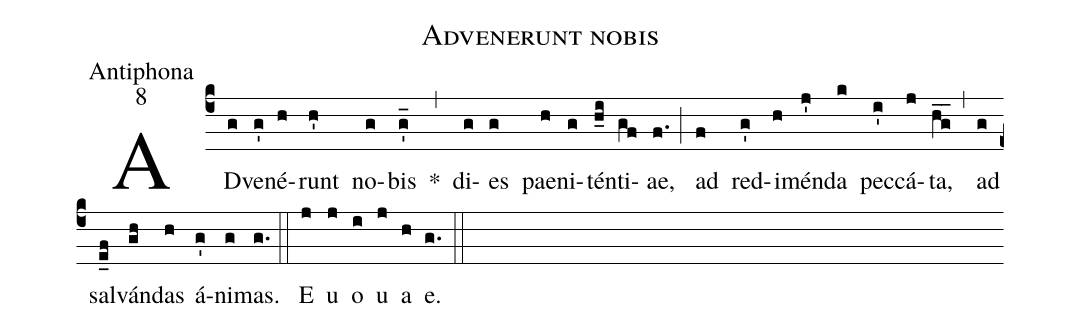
name:Advenerunt nobis;
office-part:Antiphona;
mode:8;
%%
(c4) AD(g)ve(g')né(h)runt(h') no(g)bis(g'_) *(,) di(g)es(g) pae(h)ni(g)tén(h_i)ti(gf)ae,(f.) (;) ad(f) red(g')i(h)mén(j')da(k) pec(i')cá(j)ta,(hg__) (,) ad(g) sal(e_f)ván(gh)das(h) á(g')ni(g)mas.(g.) (::) <eu>E(j) u(j) o(i) u(j) a(h) e.</eu>(g.) (::)
